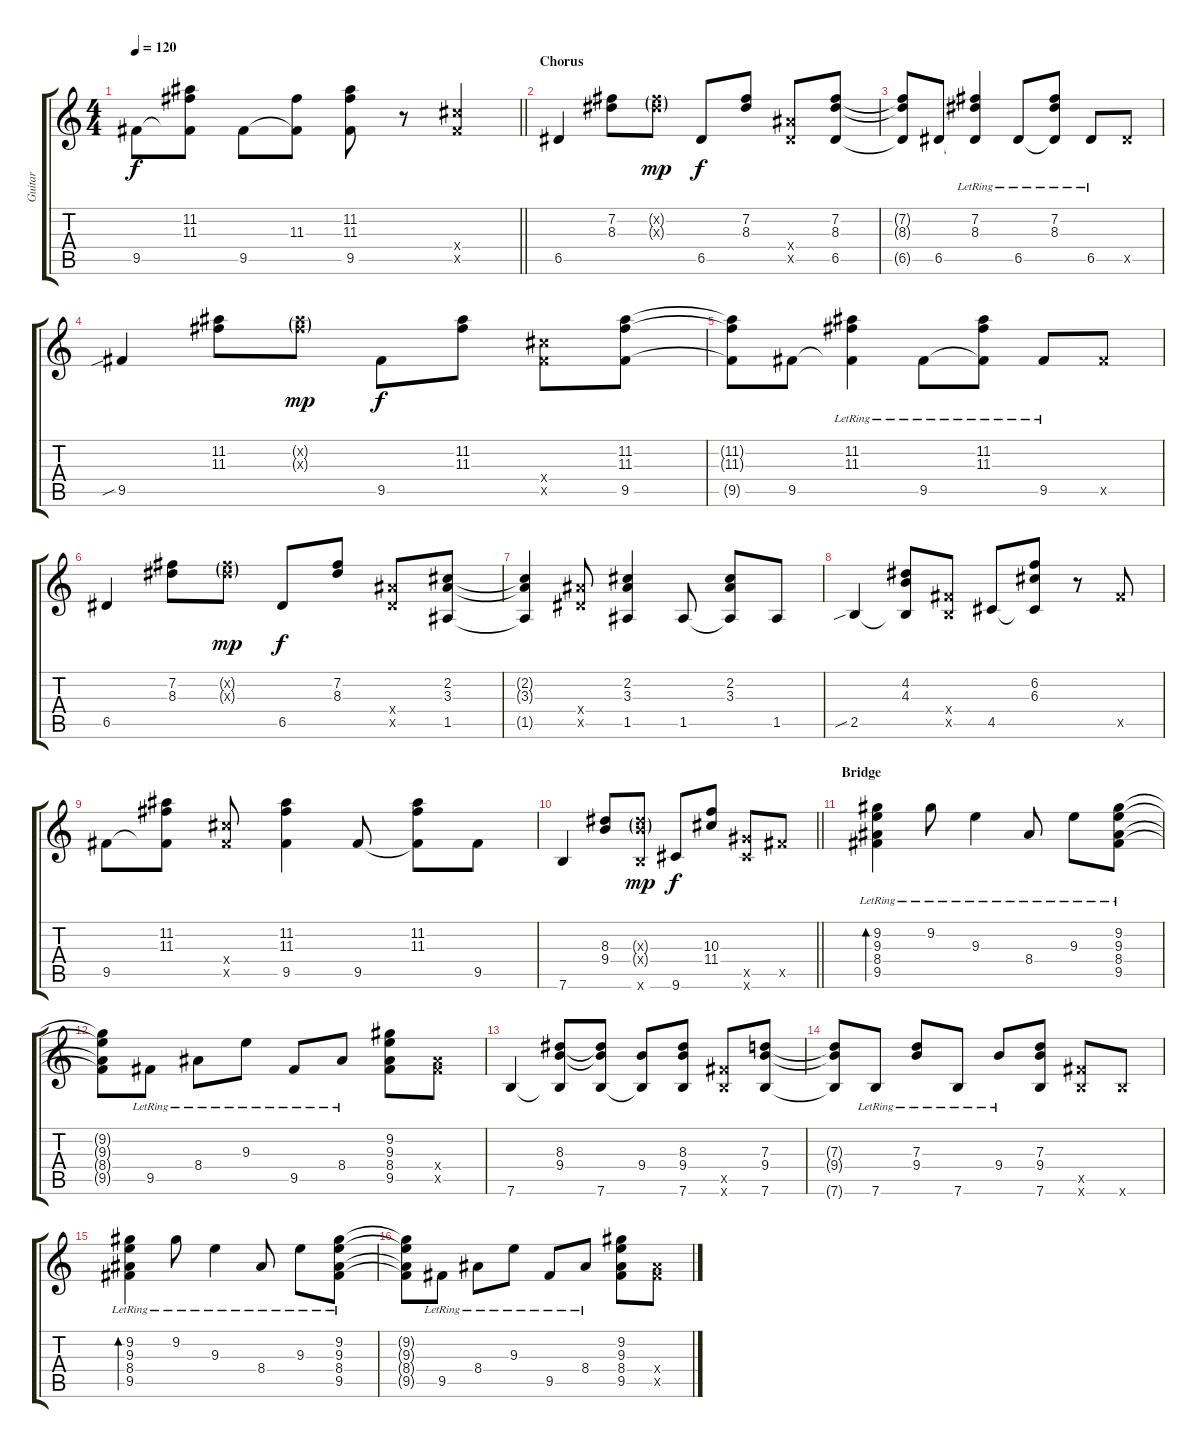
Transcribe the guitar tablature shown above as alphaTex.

\track ("Guitar" "Guitar") {instrument electricguitarclean}
\staff {score tabs}
\tuning (E4 B3 G3 D3 A2 E2) {hide}
\ts (4 4)
\tempo 120
\clef g2
\barLineRight lightlight
\ks c
9.5.8{dy f} (11.2 11.3 9.5{t}).8 9.5.8 (11.3 9.5{t}).8 (11.2 11.3 9.5).8 r.8 (11.4{x} 9.5{x}).4 |
\section ("" "Chorus")
6.5.4 (7.2 8.3).8 (7.2{g x} 8.3{g x}).8{dy mp} 6.5.8{dy f} (7.2 8.3).8 (8.4{x} 6.5{x}).8 (7.2 8.3 6.5).8 |
(7.2{t} 8.3{t} 6.5{t}).8 6.5.8 (7.2{lr} 8.3{lr} 6.5{t}).4 6.5{lr}.8 (7.2{lr} 8.3{lr} 6.5{t}).8 6.5{lr}.8 6.5{x}.8 |
9.5{sib}.4 (11.2 11.3).8 (11.2{g x} 11.3{g x}).8{dy mp} 9.5.8{dy f} (11.2 11.3).8 (11.4{x} 9.5{x}).8 (11.2 11.3 9.5).8 |
(11.2{t} 11.3{t} 9.5{t}).8 9.5.8 (11.2{lr} 11.3{lr} 9.5{t}).4 9.5{lr}.8 (11.2{lr} 11.3{lr} 9.5{t}).8 9.5{lr}.8 9.5{x}.8 |
6.5.4 (7.2 8.3).8 (7.2{g x} 8.3{g x}).8{dy mp} 6.5.8{dy f} (7.2 8.3).8 (8.4{x} 6.5{x}).8 (2.2 3.3 1.5).8 |
(2.2{t} 3.3{t} 1.5{t}).4 (8.4{x} 6.5{x}).8 (2.2 3.3 1.5).4 1.5.8 (2.2 3.3 1.5{t}).8 1.5.8 |
2.5{sib}.4 (4.2 4.3 2.5{t}).8 (4.4{x} 2.5{x}).8 4.5.8 (6.2 6.3 4.5{t}).8 r.8 9.5{x}.8 |
9.5.8 (11.2 11.3 9.5{t}).8 (11.4{x} 9.5{x}).8 (11.2 11.3 9.5).4 9.5.8 (11.2 11.3 9.5{t}).8 9.5.8 |
\barLineRight lightlight
7.6.4 (8.3 9.4).8 (8.3{g x} 9.4{g x} 7.6{x}).8{dy mp} 9.6.8{dy f} (10.3 11.4).8 (11.5{x} 9.6{x}).8 9.5{x}.8 |
\section ("" "Bridge")
(9.2{lr} 9.3{lr} 8.4{lr} 9.5{lr}).4{bd 120} 9.2{lr}.8 9.3{lr}.4 8.4{lr}.8 9.3{lr}.8 (9.2{lr} 9.3{lr} 8.4{lr} 9.5{lr}).8 |
(9.2{t} 9.3{t} 8.4{t} 9.5{t}).8 9.5{lr}.8 8.4{lr}.8 9.3{lr}.8 9.5{lr}.8 8.4{lr}.8 (9.2 9.3 8.4 9.5).8 (8.4{x} 9.5{x}).8 |
7.6.4 (8.3 9.4 7.6{t}).8 (8.3{t} 9.4{t} 7.6).8 (9.4 7.6{t}).8 (8.3 9.4 7.6).8 (9.5{x} 7.6{x}).8 (7.3 9.4 7.6).8 |
(7.3{t} 9.4{t} 7.6{t}).8 7.6{lr}.8 (7.3{lr} 9.4{lr}).8 7.6{lr}.8 9.4{lr}.8 (7.3 9.4 7.6).8 (9.5{x} 7.6{x}).8 7.6{x}.8 |
(9.2{lr} 9.3{lr} 8.4{lr} 9.5{lr}).4{bd 120} 9.2{lr}.8 9.3{lr}.4 8.4{lr}.8 9.3{lr}.8 (9.2{lr} 9.3{lr} 8.4{lr} 9.5{lr}).8 |
(9.2{t} 9.3{t} 8.4{t} 9.5{t}).8 9.5{lr}.8 8.4{lr}.8 9.3{lr}.8 9.5{lr}.8 8.4{lr}.8 (9.2 9.3 8.4 9.5).8 (8.4{x} 9.5{x}).8
